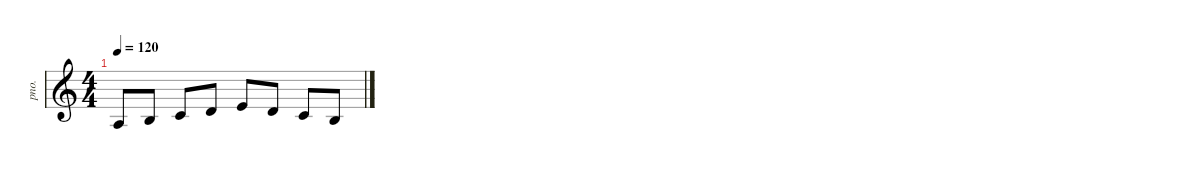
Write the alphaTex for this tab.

\defaultSystemsLayout 4
\hideDynamics
\bracketExtendMode nobrackets
\otherSystemsTrackNameOrientation horizontal
\track ("Synth Bass" "pno.") {instrument acousticgrandpiano}
\staff {score}
\tuning (E4 B3 G3 D3 A2 E2)
\ts (4 4)
\tempo 120
\clef g2
\ks c
2.3.8{dy mf beam Up} 0.2.8{beam Up} 1.2.8{beam Up} 3.2.8{beam Up} 5.2.8{beam Up} 3.2.8{beam Up} 1.2.8{beam Up} 0.2.8{beam Up}
